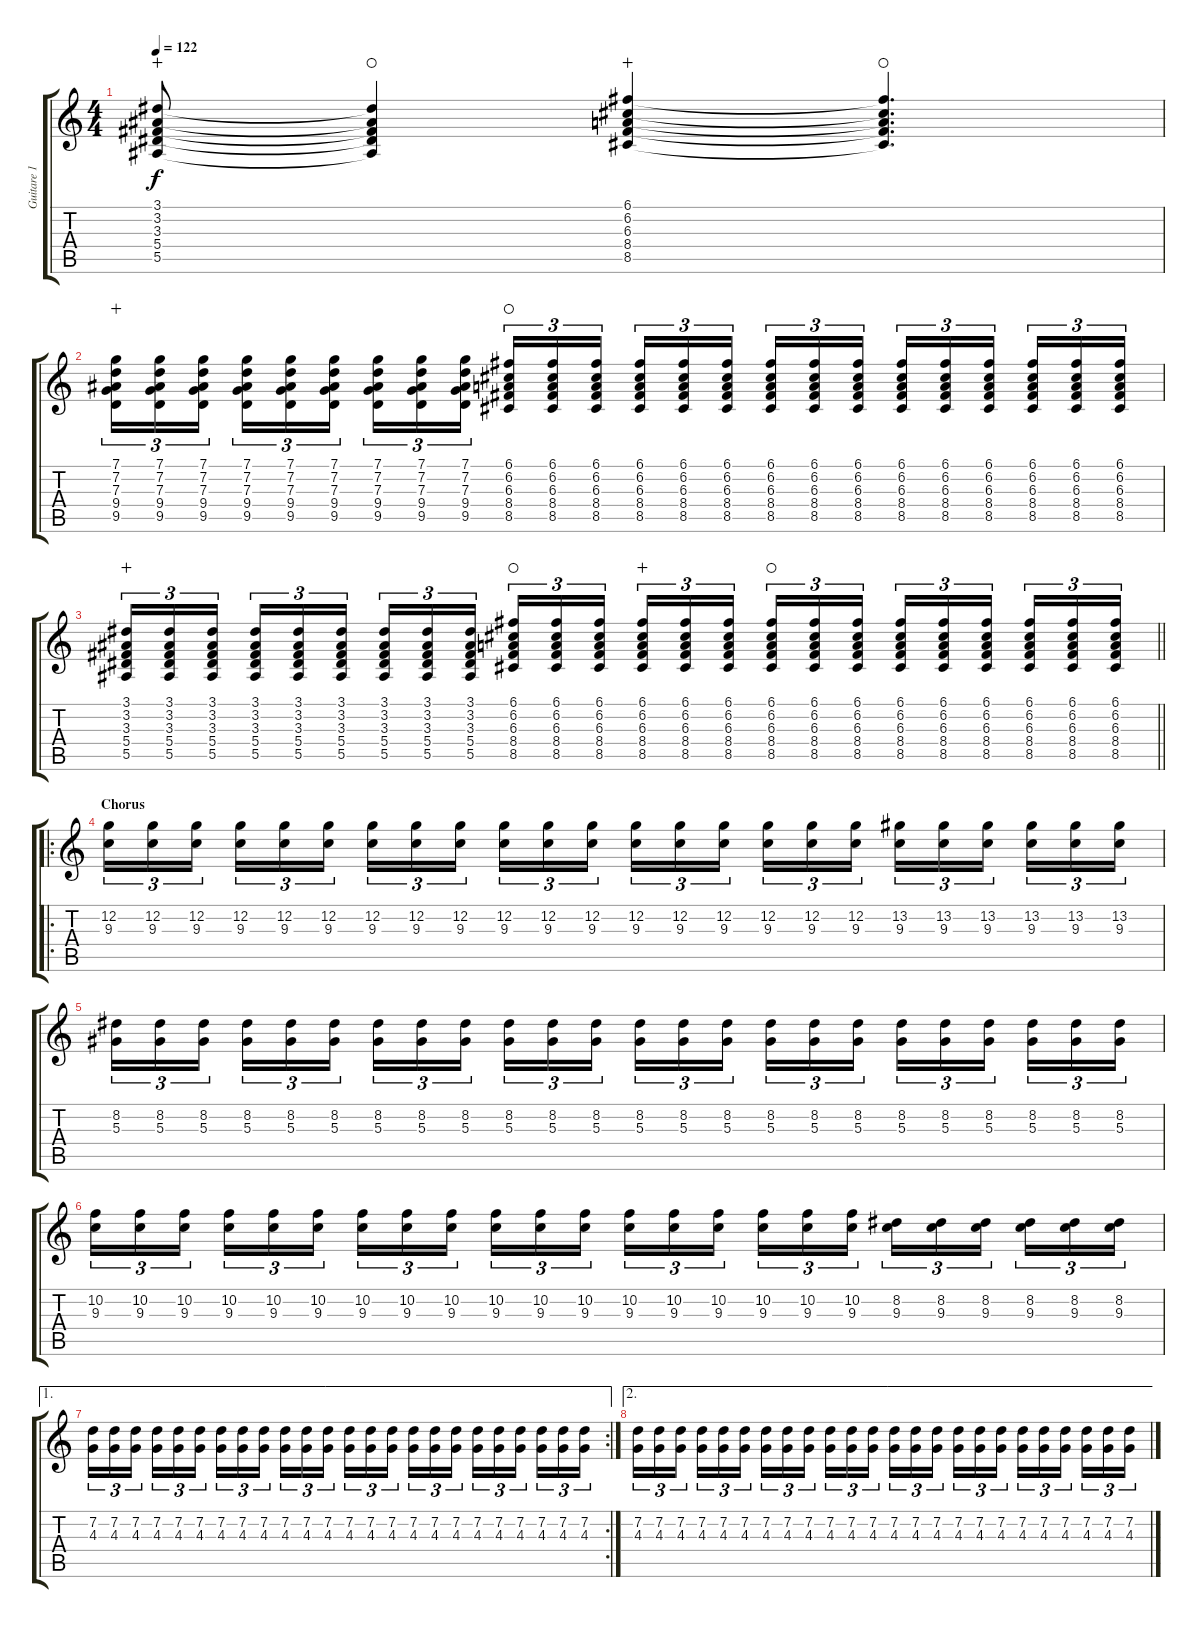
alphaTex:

\track ("Guitare 1" "Guitare 1") {instrument acousticguitarsteel}
\staff {score tabs}
\tuning (C4 G3 Eb3 Bb2 F2 C2) {hide}
\ts (4 4)
\tempo 122
\clef g2
\ks c
(3.1 3.2 3.3 5.4 5.5).8{dy f wahc} (3.1{t} 3.2{t} 3.3{t} 5.4{t} 5.5{t}).4{waho} (6.1 6.2 6.3 8.4 8.5).4{wahc} (6.1{t} 6.2{t} 6.3{t} 8.4{t} 8.5{t}).4{d waho} |
(7.1 7.2 7.3 9.4 9.5).16{tu (3 2) wahc} (7.1 7.2 7.3 9.4 9.5).16{tu (3 2)} (7.1 7.2 7.3 9.4 9.5).16{tu (3 2) beam splitsecondary} (7.1 7.2 7.3 9.4 9.5).16{tu (3 2)} (7.1 7.2 7.3 9.4 9.5).16{tu (3 2)} (7.1 7.2 7.3 9.4 9.5).16{tu (3 2)} (7.1 7.2 7.3 9.4 9.5).16{tu (3 2)} (7.1 7.2 7.3 9.4 9.5).16{tu (3 2)} (7.1 7.2 7.3 9.4 9.5).16{tu (3 2) beam splitsecondary} (6.1 6.2 6.3 8.4 8.5).16{tu (3 2) waho} (6.1 6.2 6.3 8.4 8.5).16{tu (3 2)} (6.1 6.2 6.3 8.4 8.5).16{tu (3 2)} (6.1 6.2 6.3 8.4 8.5).16{tu (3 2)} (6.1 6.2 6.3 8.4 8.5).16{tu (3 2)} (6.1 6.2 6.3 8.4 8.5).16{tu (3 2) beam splitsecondary} (6.1 6.2 6.3 8.4 8.5).16{tu (3 2)} (6.1 6.2 6.3 8.4 8.5).16{tu (3 2)} (6.1 6.2 6.3 8.4 8.5).16{tu (3 2)} (6.1 6.2 6.3 8.4 8.5).16{tu (3 2)} (6.1 6.2 6.3 8.4 8.5).16{tu (3 2)} (6.1 6.2 6.3 8.4 8.5).16{tu (3 2) beam splitsecondary} (6.1 6.2 6.3 8.4 8.5).16{tu (3 2)} (6.1 6.2 6.3 8.4 8.5).16{tu (3 2)} (6.1 6.2 6.3 8.4 8.5).16{tu (3 2)} |
\barLineRight lightlight
(3.1 3.2 3.3 5.4 5.5).16{tu (3 2) wahc} (3.1 3.2 3.3 5.4 5.5).16{tu (3 2)} (3.1 3.2 3.3 5.4 5.5).16{tu (3 2) beam splitsecondary} (3.1 3.2 3.3 5.4 5.5).16{tu (3 2)} (3.1 3.2 3.3 5.4 5.5).16{tu (3 2)} (3.1 3.2 3.3 5.4 5.5).16{tu (3 2)} (3.1 3.2 3.3 5.4 5.5).16{tu (3 2)} (3.1 3.2 3.3 5.4 5.5).16{tu (3 2)} (3.1 3.2 3.3 5.4 5.5).16{tu (3 2) beam splitsecondary} (6.1 6.2 6.3 8.4 8.5).16{tu (3 2) waho} (6.1 6.2 6.3 8.4 8.5).16{tu (3 2)} (6.1 6.2 6.3 8.4 8.5).16{tu (3 2)} (6.1 6.2 6.3 8.4 8.5).16{tu (3 2) wahc} (6.1 6.2 6.3 8.4 8.5).16{tu (3 2)} (6.1 6.2 6.3 8.4 8.5).16{tu (3 2) beam splitsecondary} (6.1 6.2 6.3 8.4 8.5).16{tu (3 2) waho} (6.1 6.2 6.3 8.4 8.5).16{tu (3 2)} (6.1 6.2 6.3 8.4 8.5).16{tu (3 2)} (6.1 6.2 6.3 8.4 8.5).16{tu (3 2)} (6.1 6.2 6.3 8.4 8.5).16{tu (3 2)} (6.1 6.2 6.3 8.4 8.5).16{tu (3 2) beam splitsecondary} (6.1 6.2 6.3 8.4 8.5).16{tu (3 2)} (6.1 6.2 6.3 8.4 8.5).16{tu (3 2)} (6.1 6.2 6.3 8.4 8.5).16{tu (3 2)} |
\ro
\section ("" "Chorus")
(12.2 9.3).16{tu (3 2)} (12.2 9.3).16{tu (3 2)} (12.2 9.3).16{tu (3 2) beam splitsecondary} (12.2 9.3).16{tu (3 2)} (12.2 9.3).16{tu (3 2)} (12.2 9.3).16{tu (3 2)} (12.2 9.3).16{tu (3 2)} (12.2 9.3).16{tu (3 2)} (12.2 9.3).16{tu (3 2) beam splitsecondary} (12.2 9.3).16{tu (3 2)} (12.2 9.3).16{tu (3 2)} (12.2 9.3).16{tu (3 2)} (12.2 9.3).16{tu (3 2)} (12.2 9.3).16{tu (3 2)} (12.2 9.3).16{tu (3 2) beam splitsecondary} (12.2 9.3).16{tu (3 2)} (12.2 9.3).16{tu (3 2)} (12.2 9.3).16{tu (3 2)} (13.2 9.3).16{tu (3 2)} (13.2 9.3).16{tu (3 2)} (13.2 9.3).16{tu (3 2) beam splitsecondary} (13.2 9.3).16{tu (3 2)} (13.2 9.3).16{tu (3 2)} (13.2 9.3).16{tu (3 2)} |
(8.2 5.3).16{tu (3 2)} (8.2 5.3).16{tu (3 2)} (8.2 5.3).16{tu (3 2) beam splitsecondary} (8.2 5.3).16{tu (3 2)} (8.2 5.3).16{tu (3 2)} (8.2 5.3).16{tu (3 2)} (8.2 5.3).16{tu (3 2)} (8.2 5.3).16{tu (3 2)} (8.2 5.3).16{tu (3 2) beam splitsecondary} (8.2 5.3).16{tu (3 2)} (8.2 5.3).16{tu (3 2)} (8.2 5.3).16{tu (3 2)} (8.2 5.3).16{tu (3 2)} (8.2 5.3).16{tu (3 2)} (8.2 5.3).16{tu (3 2) beam splitsecondary} (8.2 5.3).16{tu (3 2)} (8.2 5.3).16{tu (3 2)} (8.2 5.3).16{tu (3 2)} (8.2 5.3).16{tu (3 2)} (8.2 5.3).16{tu (3 2)} (8.2 5.3).16{tu (3 2) beam splitsecondary} (8.2 5.3).16{tu (3 2)} (8.2 5.3).16{tu (3 2)} (8.2 5.3).16{tu (3 2)} |
(10.2 9.3).16{tu (3 2)} (10.2 9.3).16{tu (3 2)} (10.2 9.3).16{tu (3 2) beam splitsecondary} (10.2 9.3).16{tu (3 2)} (10.2 9.3).16{tu (3 2)} (10.2 9.3).16{tu (3 2)} (10.2 9.3).16{tu (3 2)} (10.2 9.3).16{tu (3 2)} (10.2 9.3).16{tu (3 2) beam splitsecondary} (10.2 9.3).16{tu (3 2)} (10.2 9.3).16{tu (3 2)} (10.2 9.3).16{tu (3 2)} (10.2 9.3).16{tu (3 2)} (10.2 9.3).16{tu (3 2)} (10.2 9.3).16{tu (3 2) beam splitsecondary} (10.2 9.3).16{tu (3 2)} (10.2 9.3).16{tu (3 2)} (10.2 9.3).16{tu (3 2)} (8.2 9.3).16{tu (3 2)} (8.2 9.3).16{tu (3 2)} (8.2 9.3).16{tu (3 2) beam splitsecondary} (8.2 9.3).16{tu (3 2)} (8.2 9.3).16{tu (3 2)} (8.2 9.3).16{tu (3 2)} |
\ae 1
\rc 2
(7.2 4.3).16{tu (3 2)} (7.2 4.3).16{tu (3 2)} (7.2 4.3).16{tu (3 2) beam splitsecondary} (7.2 4.3).16{tu (3 2)} (7.2 4.3).16{tu (3 2)} (7.2 4.3).16{tu (3 2)} (7.2 4.3).16{tu (3 2)} (7.2 4.3).16{tu (3 2)} (7.2 4.3).16{tu (3 2) beam splitsecondary} (7.2 4.3).16{tu (3 2)} (7.2 4.3).16{tu (3 2)} (7.2 4.3).16{tu (3 2)} (7.2 4.3).16{tu (3 2)} (7.2 4.3).16{tu (3 2)} (7.2 4.3).16{tu (3 2) beam splitsecondary} (7.2 4.3).16{tu (3 2)} (7.2 4.3).16{tu (3 2)} (7.2 4.3).16{tu (3 2)} (7.2 4.3).16{tu (3 2)} (7.2 4.3).16{tu (3 2)} (7.2 4.3).16{tu (3 2) beam splitsecondary} (7.2 4.3).16{tu (3 2)} (7.2 4.3).16{tu (3 2)} (7.2 4.3).16{tu (3 2)} |
\ae 2
(7.2 4.3).16{tu (3 2)} (7.2 4.3).16{tu (3 2)} (7.2 4.3).16{tu (3 2) beam splitsecondary} (7.2 4.3).16{tu (3 2)} (7.2 4.3).16{tu (3 2)} (7.2 4.3).16{tu (3 2)} (7.2 4.3).16{tu (3 2)} (7.2 4.3).16{tu (3 2)} (7.2 4.3).16{tu (3 2) beam splitsecondary} (7.2 4.3).16{tu (3 2)} (7.2 4.3).16{tu (3 2)} (7.2 4.3).16{tu (3 2)} (7.2 4.3).16{tu (3 2)} (7.2 4.3).16{tu (3 2)} (7.2 4.3).16{tu (3 2) beam splitsecondary} (7.2 4.3).16{tu (3 2)} (7.2 4.3).16{tu (3 2)} (7.2 4.3).16{tu (3 2)} (7.2 4.3).16{tu (3 2)} (7.2 4.3).16{tu (3 2)} (7.2 4.3).16{tu (3 2) beam splitsecondary} (7.2 4.3).16{tu (3 2)} (7.2 4.3).16{tu (3 2)} (7.2 4.3).16{tu (3 2)}
